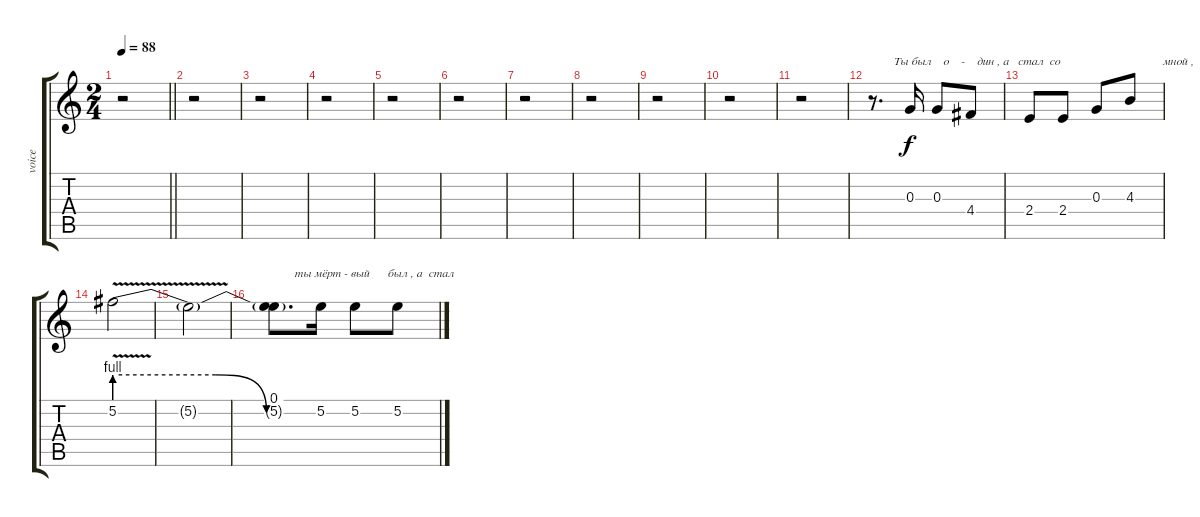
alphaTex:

\track ("voice" "voice") {instrument synthbass1}
\staff {score tabs}
\tuning (E4 B3 G3 D3 A2 E2) {hide}
\ts (2 4)
\tempo 88
\clef g2
\barLineRight lightlight
\ks c
r.2{dy f instrument synthbass1} |
r.2 |
r.2 |
r.2 |
r.2 |
r.2 |
r.2 |
r.2 |
r.2 |
r.2 |
r.2 |
r.8{d txt "       Ты был    о    -    дин , а   стал  со"} 0.3.16 0.3.8 4.4.8 |
2.4.8 2.4.8 0.3.8 4.3.8{txt "           мной ,"} |
5.2{be (custom 0 4 30 4 45 0 60 0) v}.2 |
5.2{t}.2 |
(0.1 5.2{t}).8{d txt "       ты мёрт - вый      был , а  стал"} 5.2.16 5.2.8 5.2.8
